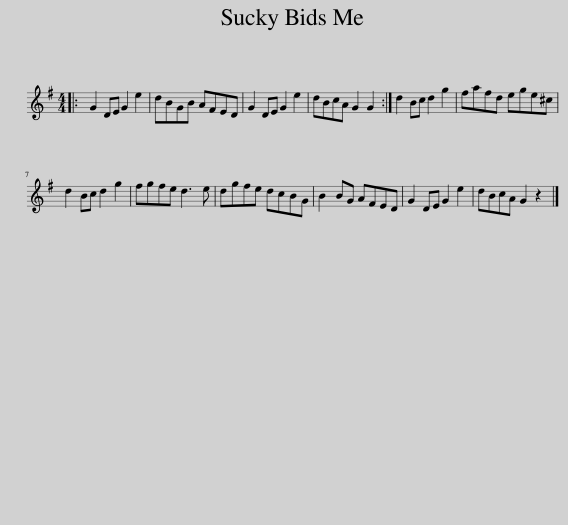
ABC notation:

X:1
L:1/8
M:4/4
I:linebreak $
K:G
V:1 treble
V:1
|: G2 DE G2 e2 | dBGB AFED | G2 DE G2 e2 | dBcA G2 G2 :| d2 Bc d2 g2 | %5
 fafd ege^c |$ d2 Bc d2 g2 | fgfe d3 e | dgfe dcBG | B2 BG AFED | %10
 G2 DE G2 e2 | dBcA G2 z2 |] %12
